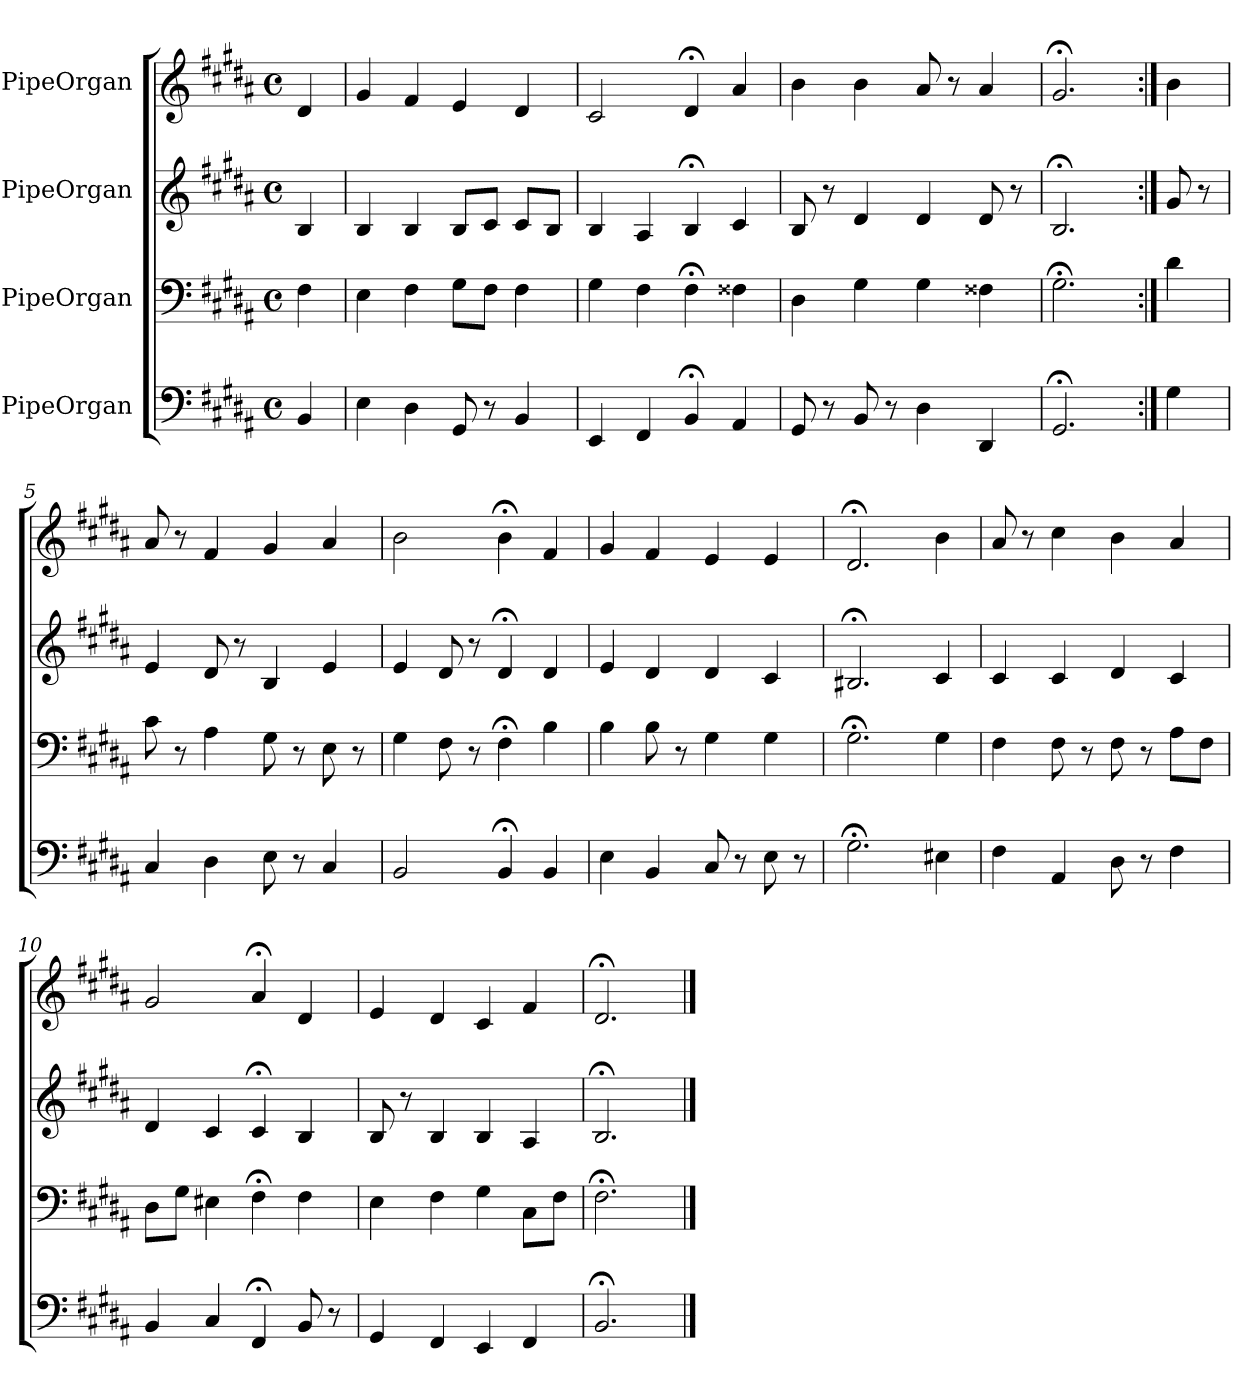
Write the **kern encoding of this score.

**kern	**kern	**kern	**kern
*part4	*part3	*part2	*part1
*staff4	*staff3	*staff2	*staff1
*I"PipeOrgan	*I"PipeOrgan	*I"PipeOrgan	*I"PipeOrgan
*clefF4	*clefF4	*clefG2	*clefG2
*k[f#c#g#d#a#]	*k[f#c#g#d#a#]	*k[f#c#g#d#a#]	*k[f#c#g#d#a#]
*B:	*B:	*B:	*B:
*M4/4	*M4/4	*M4/4	*M4/4
*met(c)	*met(c)	*met(c)	*met(c)
*MM60	*MM60	*MM60	*MM60
=	=	=	=
4BB	4F#	4B	4d#
=1	=1	=1	=1
4E	4E	4B	4g#
4D#	4F#	4B	4f#
8GG#	8G#\L	8B/L	4e
8r	8F#\J	8c#/J	.
4BB	4F#	8c#/L	4d#
.	.	8B/J	.
=2	=2	=2	=2
4EE	4G#	4B	2c#
4FF#	4F#	4A#	.
4BB;<	4F#;<	4B;<	4d#;<
4AA#	4F##X	4c#	4a#
=3	=3	=3	=3
8GG#	4D#	8B	4b
8r	.	8r	.
8BB	4G#	4d#	4b
8r	.	.	.
4D#	4G#	4d#	8a#
.	.	.	8r
4DD#	4F##X	8d#	4a#
.	.	8r	.
=4	=4	=4	=4
2.GG#;<	2.G#;<	2.B;<	2.g#;<
=:|!	=:|!	=:|!	=:|!
4G#	4d#	8g#	4b
.	.	8r	.
=5	=5	=5	=5
4C#	8c#	4e	8a#
.	8r	.	8r
4D#	4A#	8d#	4f#
.	.	8r	.
8E	8G#	4B	4g#
8r	8r	.	.
4C#	8E	4e	4a#
.	8r	.	.
=6	=6	=6	=6
2BB	4G#	4e	2b
.	8F#	8d#	.
.	8r	8r	.
4BB;<	4F#;<	4d#;<	4b;<
4BB	4B	4d#	4f#
=7	=7	=7	=7
4E	4B	4e	4g#
4BB	8B	4d#	4f#
.	8r	.	.
8C#	4G#	4d#	4e
8r	.	.	.
8E	4G#	4c#	4e
8r	.	.	.
=8	=8	=8	=8
2.G#;<	2.G#;<	2.B#X;<	2.d#;<
4E#X	4G#	4c#	4b
=9	=9	=9	=9
4F#	4F#	4c#	8a#
.	.	.	8r
4AA#	8F#	4c#	4cc#
.	8r	.	.
8D#	8F#	4d#	4b
8r	8r	.	.
4F#	8A#\L	4c#	4a#
.	8F#\J	.	.
=10	=10	=10	=10
4BB	8D#\L	4d#	2g#
.	8G#\J	.	.
4C#	4E#X	4c#	.
4FF#;<	4F#;<	4c#;<	4a#;<
8BB	4F#	4B	4d#
8r	.	.	.
=11	=11	=11	=11
4GG#	4E	8B	4e
.	.	8r	.
4FF#	4F#	4B	4d#
4EE	4G#	4B	4c#
4FF#	8C#\L	4A#	4f#
.	8F#\J	.	.
=12	=12	=12	=12
2.BB;<	2.F#;<	2.B;<	2.d#;<
==	==	==	==
*-	*-	*-	*-
